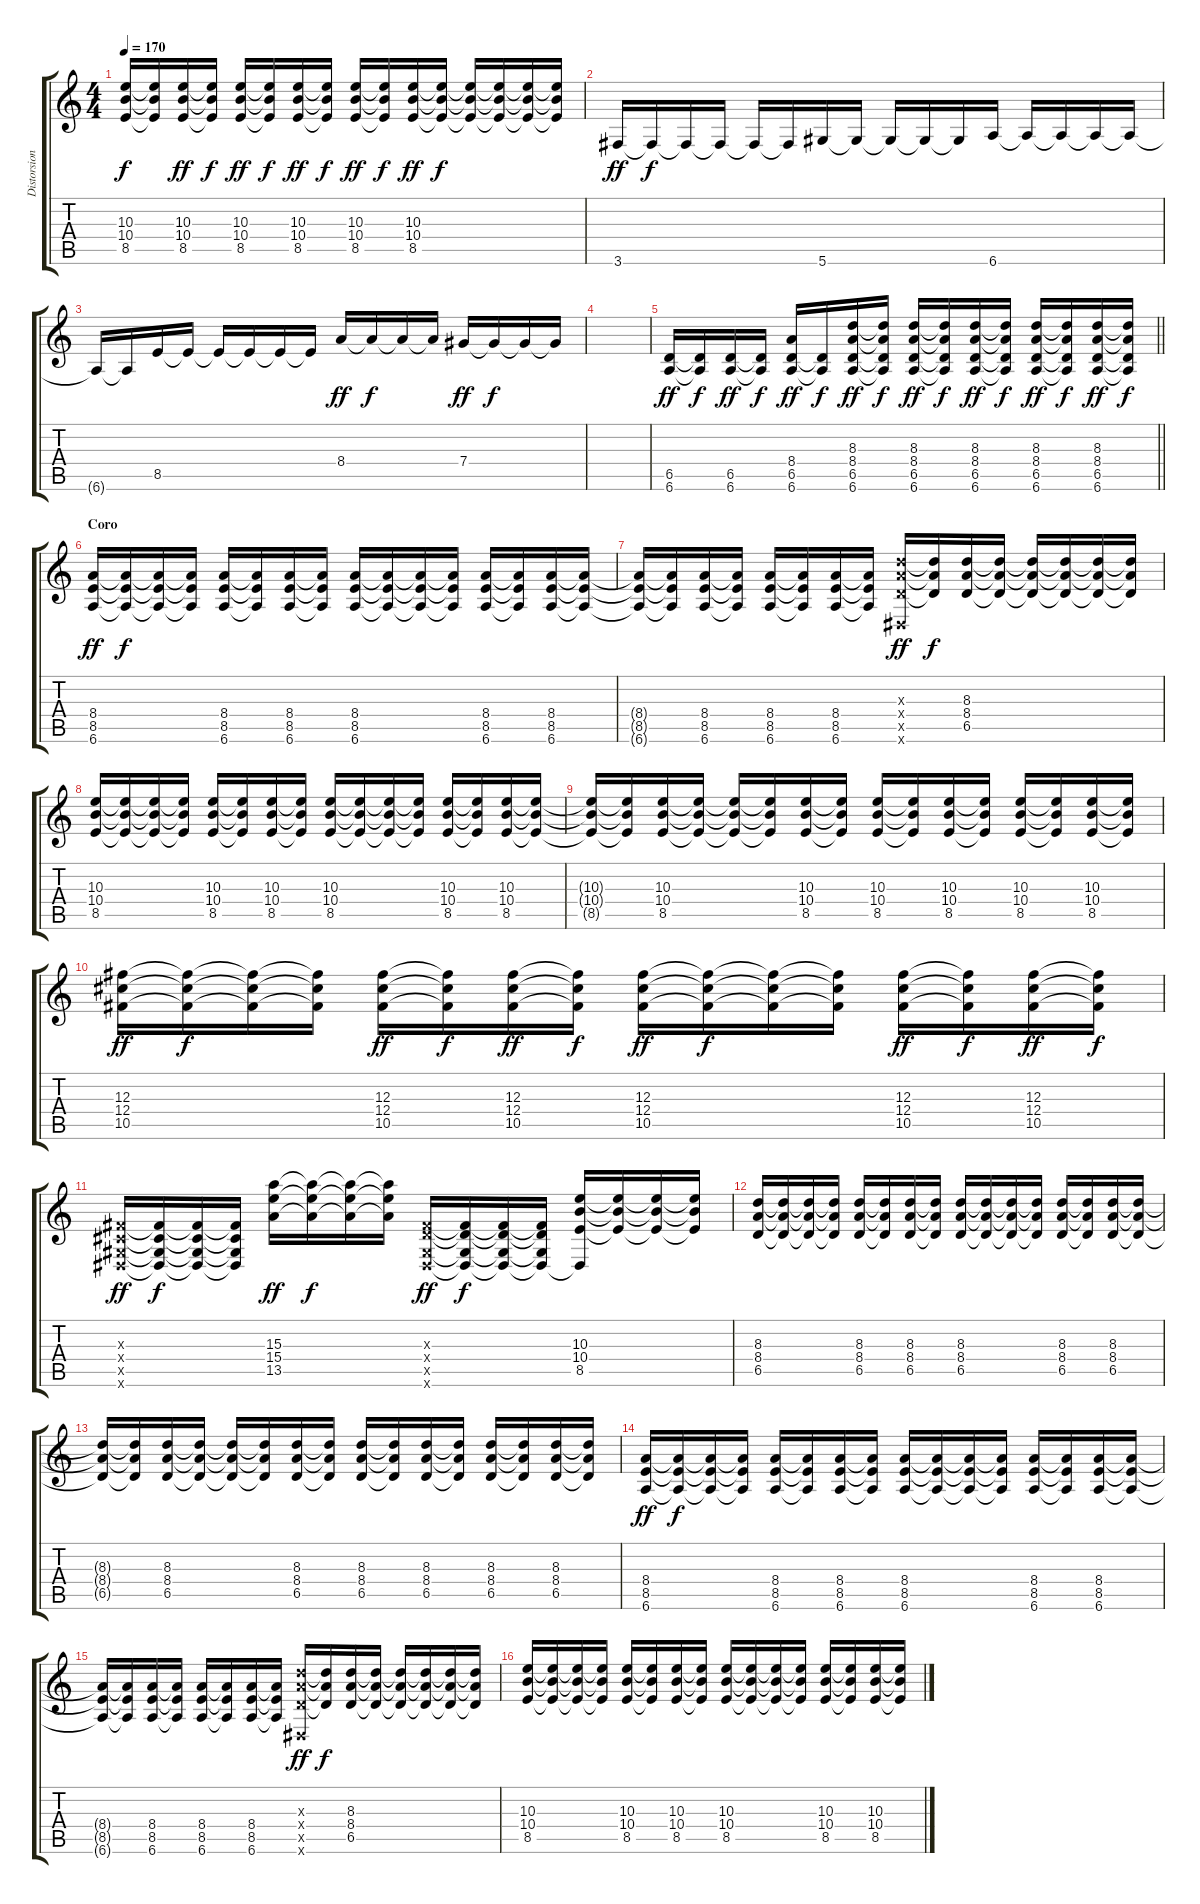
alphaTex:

\track ("Distorsion" "Distorsion") {instrument distortionguitar}
\staff {score tabs}
\tuning (Eb4 Bb3 Gb3 Db3 Ab2 Eb2) {hide}
\ts (4 4)
\tempo 170
\clef g2
\ks c
(10.3{t} 10.4{t} 8.5{t}).16{dy f} (10.3{t} 10.4{t} 8.5{t}).16 (10.3 10.4 8.5).16{dy ff} (10.3{t} 10.4{t} 8.5{t}).16{dy f} (10.3 10.4 8.5).16{dy ff} (10.3{t} 10.4{t} 8.5{t}).16{dy f} (10.3 10.4 8.5).16{dy ff} (10.3{t} 10.4{t} 8.5{t}).16{dy f} (10.3 10.4 8.5).16{dy ff} (10.3{t} 10.4{t} 8.5{t}).16{dy f} (10.3 10.4 8.5).16{dy ff} (10.3{t} 10.4{t} 8.5{t}).16{dy f} (10.3{t} 10.4{t} 8.5{t}).16 (10.3{t} 10.4{t} 8.5{t}).16 (10.3{t} 10.4{t} 8.5{t}).16 (10.3{t} 10.4{t} 8.5{t}).16 |
3.6.16{dy ff} 3.6{t}.16{dy f} 3.6{t}.16 3.6{t}.16 3.6{t}.16 3.6{t}.16 5.6.16 5.6{t}.16 5.6{t}.16 5.6{t}.16 5.6{t}.16 6.6.16 6.6{t}.16 6.6{t}.16 6.6{t}.16 6.6{t}.16 |
6.6{t}.16 6.6{t}.16 8.5.16 8.5{t}.16 8.5{t}.16 8.5{t}.16 8.5{t}.16 8.5{t}.16 8.4.16{dy ff} 8.4{t}.16{dy f} 8.4{t}.16 8.4{t}.16 7.4.16{dy ff} 7.4{t}.16{dy f} 7.4{t}.16 7.4{t}.16 |
|
\barLineRight lightlight
(6.5 6.6).16{dy ff} (6.5{t} 6.6{t}).16{dy f} (6.5 6.6).16{dy ff} (6.5{t} 6.6{t}).16{dy f} (8.4 6.5 6.6).16{dy ff} (6.5{t} 6.6{t}).16{dy f} (8.3 8.4 6.5 6.6).16{dy ff} (8.3{t} 8.4{t} 6.5{t} 6.6{t}).16{dy f} (8.3 8.4 6.5 6.6).16{dy ff} (8.3{t} 8.4{t} 6.5{t} 6.6{t}).16{dy f} (8.3 8.4 6.5 6.6).16{dy ff} (8.3{t} 8.4{t} 6.5{t} 6.6{t}).16{dy f} (8.3 8.4 6.5 6.6).16{dy ff} (8.3{t} 8.4{t} 6.5{t} 6.6{t}).16{dy f} (8.3 8.4 6.5 6.6).16{dy ff} (8.3{t} 8.4{t} 6.5{t} 6.6{t}).16{dy f} |
\section ("" "Coro")
(8.4 8.5 6.6).16{dy ff} (8.4{t} 8.5{t} 6.6{t}).16{dy f} (8.4{t} 8.5{t} 6.6{t}).16 (8.4{t} 8.5{t} 6.6{t}).16 (8.4 8.5 6.6).16 (8.4{t} 8.5{t} 6.6{t}).16 (8.4 8.5 6.6).16 (8.4{t} 8.5{t} 6.6{t}).16 (8.4 8.5 6.6).16 (8.4{t} 8.5{t} 6.6{t}).16 (8.4{t} 8.5{t} 6.6{t}).16 (8.4{t} 8.5{t} 6.6{t}).16 (8.4 8.5 6.6).16 (8.4{t} 8.5{t} 6.6{t}).16 (8.4 8.5 6.6).16 (8.4{t} 8.5{t} 6.6{t}).16 |
(8.4{t} 8.5{t} 6.6{t}).16 (8.4{t} 8.5{t} 6.6{t}).16 (8.4 8.5 6.6).16 (8.4{t} 8.5{t} 6.6{t}).16 (8.4 8.5 6.6).16 (8.4{t} 8.5{t} 6.6{t}).16 (8.4 8.5 6.6).16 (8.4{t} 8.5{t} 6.6{t}).16 (8.3{x} 8.4{x} 6.5{x} 0.6{x}).16{dy ff} (8.3{t} 8.4{t} 6.5{t}).16{dy f} (8.3 8.4 6.5).16 (8.3{t} 8.4{t} 6.5{t}).16 (8.3{t} 8.4{t} 6.5{t}).16 (8.3{t} 8.4{t} 6.5{t}).16 (8.3{t} 8.4{t} 6.5{t}).16 (8.3{t} 8.4{t} 6.5{t}).16 |
(10.3 10.4 8.5).16 (10.3{t} 10.4{t} 8.5{t}).16 (10.3{t} 10.4{t} 8.5{t}).16 (10.3{t} 10.4{t} 8.5{t}).16 (10.3 10.4 8.5).16 (10.3{t} 10.4{t} 8.5{t}).16 (10.3 10.4 8.5).16 (10.3{t} 10.4{t} 8.5{t}).16 (10.3 10.4 8.5).16 (10.3{t} 10.4{t} 8.5{t}).16 (10.3{t} 10.4{t} 8.5{t}).16 (10.3{t} 10.4{t} 8.5{t}).16 (10.3 10.4 8.5).16 (10.3{t} 10.4{t} 8.5{t}).16 (10.3 10.4 8.5).16 (10.3{t} 10.4{t} 8.5{t}).16 |
(10.3{t} 10.4{t} 8.5{t}).16 (10.3{t} 10.4{t} 8.5{t}).16 (10.3 10.4 8.5).16 (10.3{t} 10.4{t} 8.5{t}).16 (10.3{t} 10.4{t} 8.5{t}).16 (10.3{t} 10.4{t} 8.5{t}).16 (10.3 10.4 8.5).16 (10.3{t} 10.4{t} 8.5{t}).16 (10.3 10.4 8.5).16 (10.3{t} 10.4{t} 8.5{t}).16 (10.3 10.4 8.5).16 (10.3{t} 10.4{t} 8.5{t}).16 (10.3 10.4 8.5).16 (10.3{t} 10.4{t} 8.5{t}).16 (10.3 10.4 8.5).16 (10.3{t} 10.4{t} 8.5{t}).16 |
(12.3 12.4 10.5).16{dy ff} (12.3{t} 12.4{t} 10.5{t}).16{dy f} (12.3{t} 12.4{t} 10.5{t}).16 (12.3{t} 12.4{t} 10.5{t}).16 (12.3 12.4 10.5).16{dy ff} (12.3{t} 12.4{t} 10.5{t}).16{dy f} (12.3 12.4 10.5).16{dy ff} (12.3{t} 12.4{t} 10.5{t}).16{dy f} (12.3 12.4 10.5).16{dy ff} (12.3{t} 12.4{t} 10.5{t}).16{dy f} (12.3{t} 12.4{t} 10.5{t}).16 (12.3{t} 12.4{t} 10.5{t}).16 (12.3 12.4 10.5).16{dy ff} (12.3{t} 12.4{t} 10.5{t}).16{dy f} (12.3 12.4 10.5).16{dy ff} (12.3{t} 12.4{t} 10.5{t}).16{dy f} |
(0.3{x} 0.4{x} 0.5{x} 0.6{x}).16{dy ff} (0.3{t} 0.4{t} 0.5{t} 0.6{t}).16{dy f} (0.3{t} 0.4{t} 0.5{t} 0.6{t}).16 (0.3{t} 0.4{t} 0.5{t} 0.6{t}).16 (15.3 15.4 13.5).16{dy ff} (15.3{t} 15.4{t} 13.5{t}).16{dy f} (15.3{t} 15.4{t} 13.5{t}).16 (15.3{t} 15.4{t} 13.5{t}).16 (0.3{x} 1.4{x} 0.5{x} 0.6{x}).16{dy ff} (0.3{t} 1.4{t} 0.5{t} 0.6{t}).16{dy f} (0.3{t} 1.4{t} 0.5{t} 0.6{t}).16 (0.3{t} 1.4{t} 0.5{t} 0.6{t}).16 (10.3 10.4 8.5 0.6{t}).16 (10.3{t} 10.4{t} 8.5{t}).16 (10.3{t} 10.4{t} 8.5{t}).16 (10.3{t} 10.4{t} 8.5{t}).16 |
(8.3 8.4 6.5).16 (8.3{t} 8.4{t} 6.5{t}).16 (8.3{t} 8.4{t} 6.5{t}).16 (8.3{t} 8.4{t} 6.5{t}).16 (8.3 8.4 6.5).16 (8.3{t} 8.4{t} 6.5{t}).16 (8.3 8.4 6.5).16 (8.3{t} 8.4{t} 6.5{t}).16 (8.3 8.4 6.5).16 (8.3{t} 8.4{t} 6.5{t}).16 (8.3{t} 8.4{t} 6.5{t}).16 (8.3{t} 8.4{t} 6.5{t}).16 (8.3 8.4 6.5).16 (8.3{t} 8.4{t} 6.5{t}).16 (8.3 8.4 6.5).16 (8.3{t} 8.4{t} 6.5{t}).16 |
(8.3{t} 8.4{t} 6.5{t}).16 (8.3{t} 8.4{t} 6.5{t}).16 (8.3 8.4 6.5).16 (8.3{t} 8.4{t} 6.5{t}).16 (8.3{t} 8.4{t} 6.5{t}).16 (8.3{t} 8.4{t} 6.5{t}).16 (8.3 8.4 6.5).16 (8.3{t} 8.4{t} 6.5{t}).16 (8.3 8.4 6.5).16 (8.3{t} 8.4{t} 6.5{t}).16 (8.3 8.4 6.5).16 (8.3{t} 8.4{t} 6.5{t}).16 (8.3 8.4 6.5).16 (8.3{t} 8.4{t} 6.5{t}).16 (8.3 8.4 6.5).16 (8.3{t} 8.4{t} 6.5{t}).16 |
(8.4 8.5 6.6).16{dy ff} (8.4{t} 8.5{t} 6.6{t}).16{dy f} (8.4{t} 8.5{t} 6.6{t}).16 (8.4{t} 8.5{t} 6.6{t}).16 (8.4 8.5 6.6).16 (8.4{t} 8.5{t} 6.6{t}).16 (8.4 8.5 6.6).16 (8.4{t} 8.5{t} 6.6{t}).16 (8.4 8.5 6.6).16 (8.4{t} 8.5{t} 6.6{t}).16 (8.4{t} 8.5{t} 6.6{t}).16 (8.4{t} 8.5{t} 6.6{t}).16 (8.4 8.5 6.6).16 (8.4{t} 8.5{t} 6.6{t}).16 (8.4 8.5 6.6).16 (8.4{t} 8.5{t} 6.6{t}).16 |
(8.4{t} 8.5{t} 6.6{t}).16 (8.4{t} 8.5{t} 6.6{t}).16 (8.4 8.5 6.6).16 (8.4{t} 8.5{t} 6.6{t}).16 (8.4 8.5 6.6).16 (8.4{t} 8.5{t} 6.6{t}).16 (8.4 8.5 6.6).16 (8.4{t} 8.5{t} 6.6{t}).16 (8.3{x} 8.4{x} 6.5{x} 0.6{x}).16{dy ff} (8.3{t} 8.4{t} 6.5{t}).16{dy f} (8.3 8.4 6.5).16 (8.3{t} 8.4{t} 6.5{t}).16 (8.3{t} 8.4{t} 6.5{t}).16 (8.3{t} 8.4{t} 6.5{t}).16 (8.3{t} 8.4{t} 6.5{t}).16 (8.3{t} 8.4{t} 6.5{t}).16 |
(10.3 10.4 8.5).16 (10.3{t} 10.4{t} 8.5{t}).16 (10.3{t} 10.4{t} 8.5{t}).16 (10.3{t} 10.4{t} 8.5{t}).16 (10.3 10.4 8.5).16 (10.3{t} 10.4{t} 8.5{t}).16 (10.3 10.4 8.5).16 (10.3{t} 10.4{t} 8.5{t}).16 (10.3 10.4 8.5).16 (10.3{t} 10.4{t} 8.5{t}).16 (10.3{t} 10.4{t} 8.5{t}).16 (10.3{t} 10.4{t} 8.5{t}).16 (10.3 10.4 8.5).16 (10.3{t} 10.4{t} 8.5{t}).16 (10.3 10.4 8.5).16 (10.3{t} 10.4{t} 8.5{t}).16
